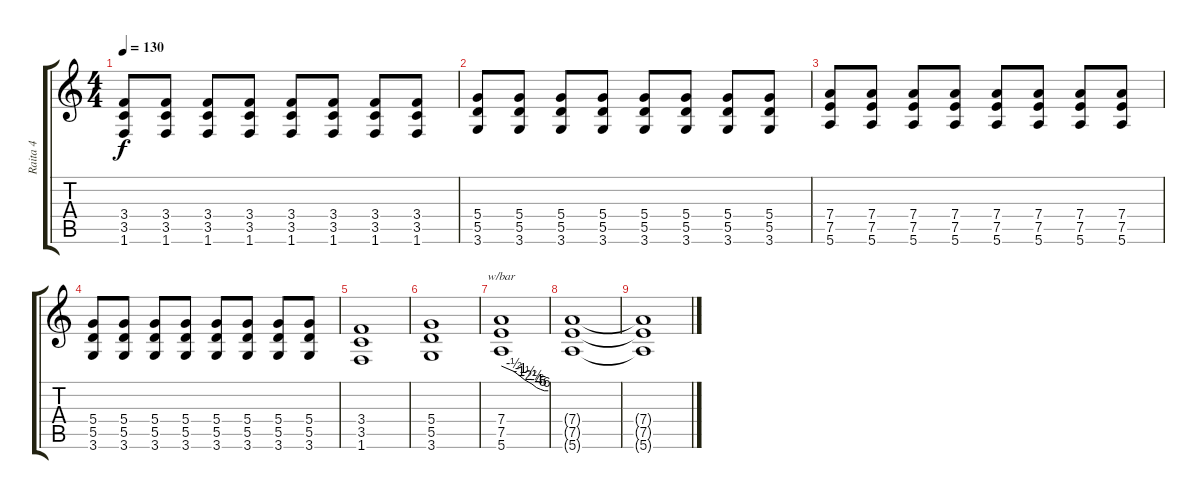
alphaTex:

\track ("Raita 4" "Raita 4") {instrument overdrivenguitar}
\staff {score tabs}
\tuning (E4 B3 G3 D3 A2 E2) {hide}
\ts (4 4)
\tempo 130
\clef g2
\ks c
(3.4 3.5 1.6).8{dy f} (3.4 3.5 1.6).8 (3.4 3.5 1.6).8 (3.4 3.5 1.6).8 (3.4 3.5 1.6).8 (3.4 3.5 1.6).8 (3.4 3.5 1.6).8 (3.4 3.5 1.6).8 |
(5.4 5.5 3.6).8 (5.4 5.5 3.6).8 (5.4 5.5 3.6).8 (5.4 5.5 3.6).8 (5.4 5.5 3.6).8 (5.4 5.5 3.6).8 (5.4 5.5 3.6).8 (5.4 5.5 3.6).8 |
(7.4 7.5 5.6).8 (7.4 7.5 5.6).8 (7.4 7.5 5.6).8 (7.4 7.5 5.6).8 (7.4 7.5 5.6).8 (7.4 7.5 5.6).8 (7.4 7.5 5.6).8 (7.4 7.5 5.6).8 |
(5.4 5.5 3.6).8 (5.4 5.5 3.6).8 (5.4 5.5 3.6).8 (5.4 5.5 3.6).8 (5.4 5.5 3.6).8 (5.4 5.5 3.6).8 (5.4 5.5 3.6).8 (5.4 5.5 3.6).8 |
(3.4 3.5 1.6).1 |
(5.4 5.5 3.6).1 |
(7.4 7.5 5.6).1{tbe (custom default 0 0 16 -2 25 -4 30 -6 39 -10 45 -16 50 -20 55 -24 60 -24)} |
(7.4{t} 7.5{t} 5.6{t}).1 |
(7.4{t} 7.5{t} 5.6{t}).1
